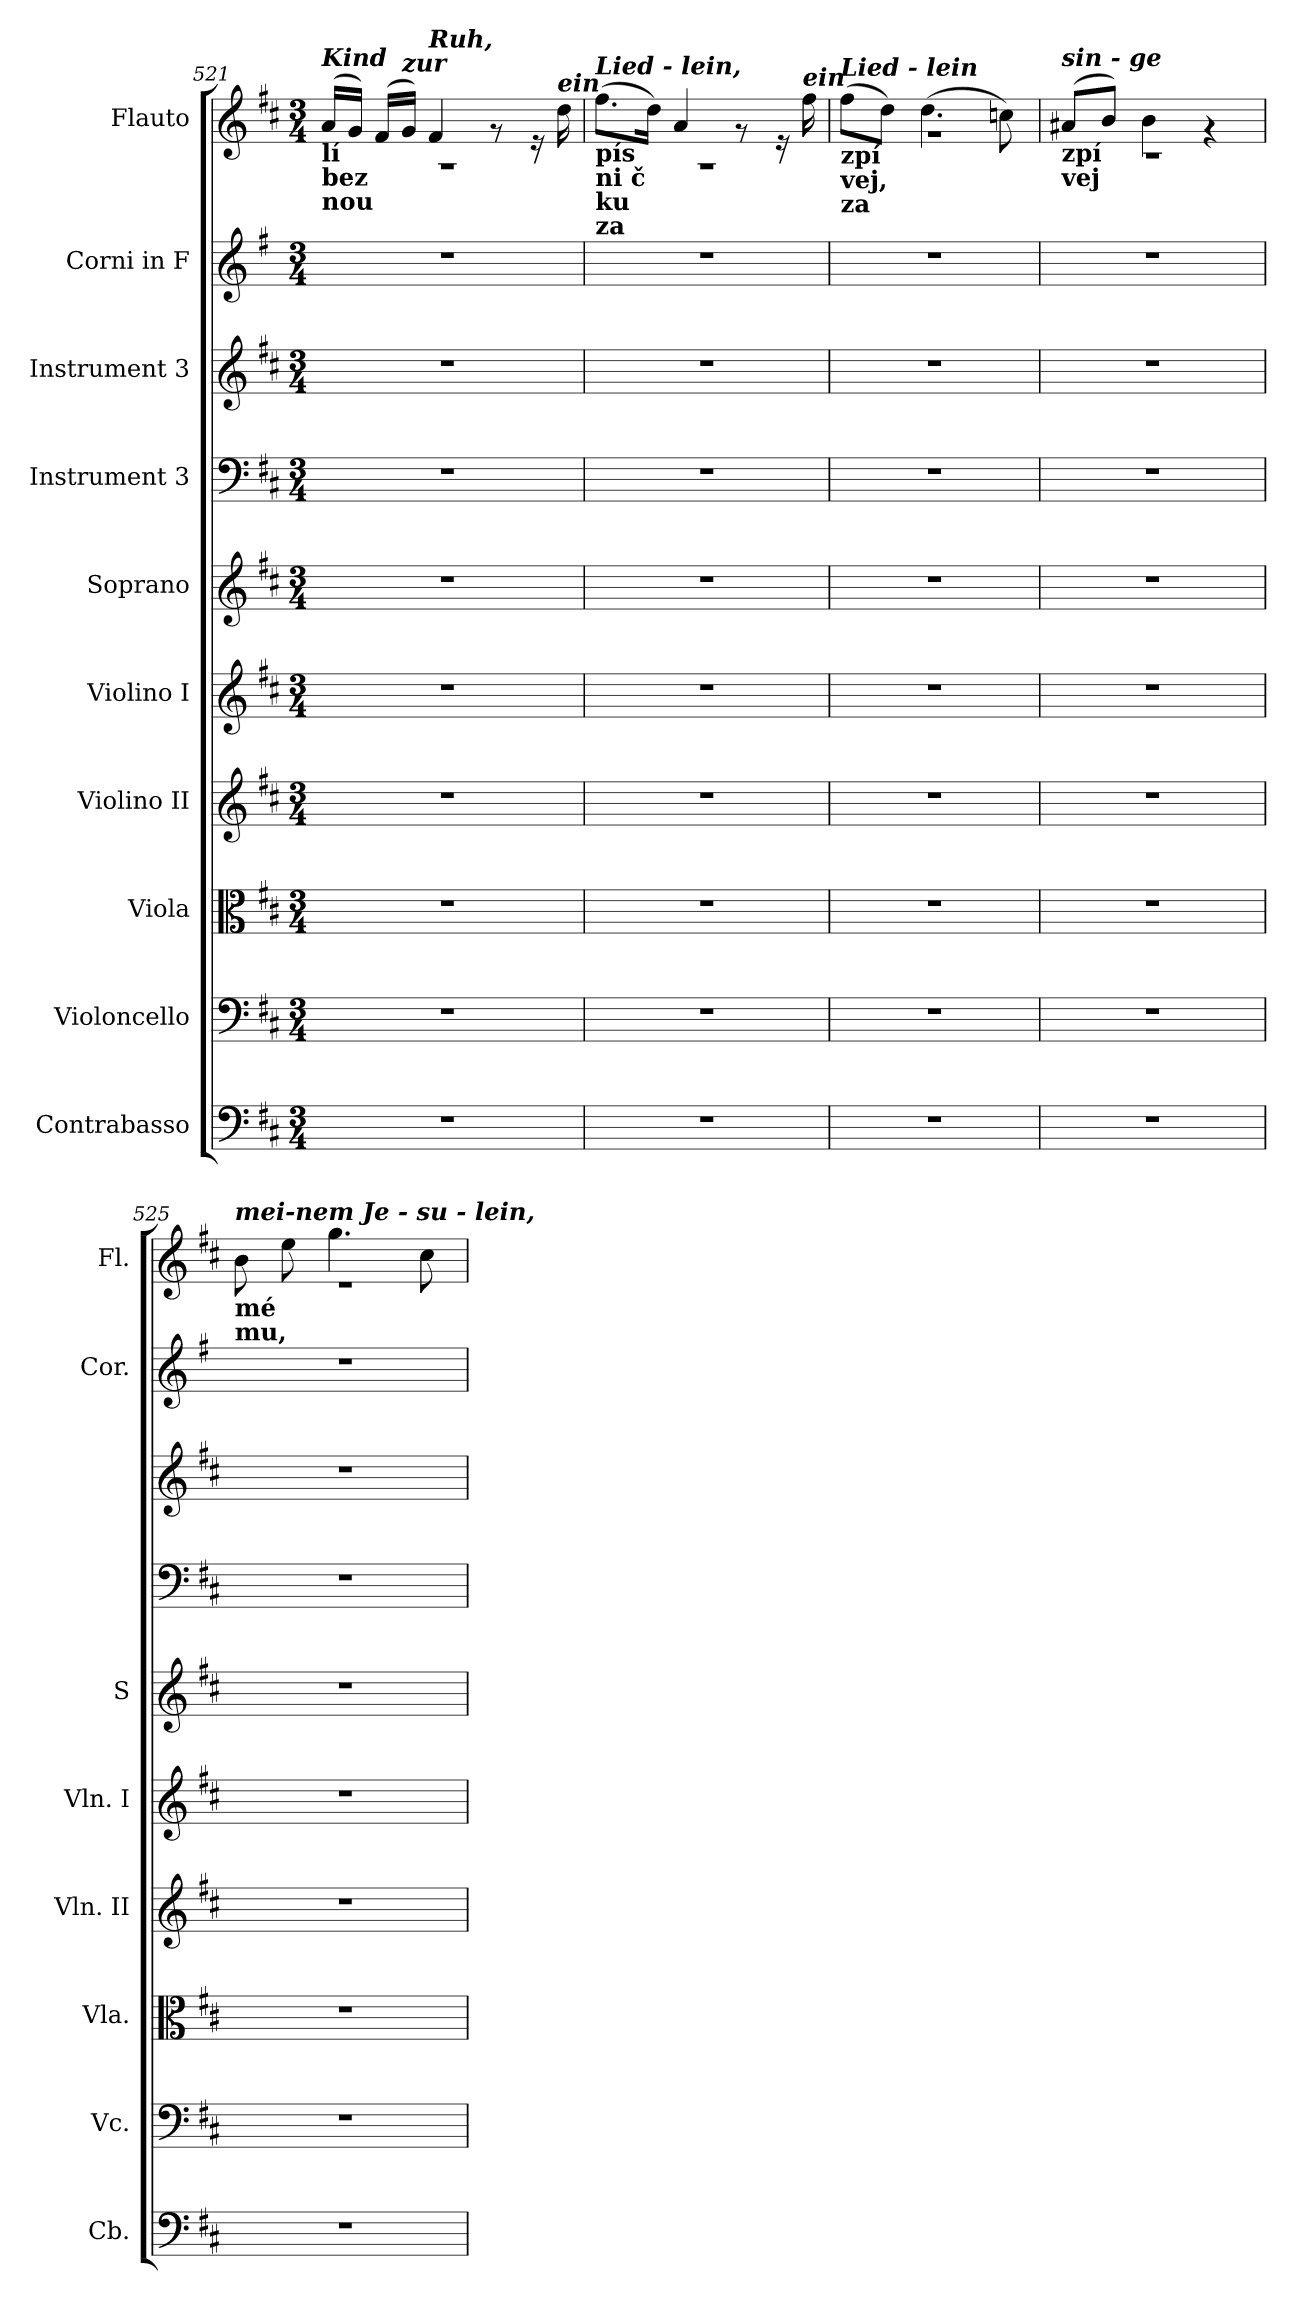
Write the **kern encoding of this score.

**kern	**kern	**kern	**kern	**kern	**kern	**kern	**kern	**kern	**kern
*part10	*part9	*part8	*part7	*part6	*part5	*part4	*part3	*part2	*part1
*staff10	*staff9	*staff8	*staff7	*staff6	*staff5	*staff4	*staff3	*staff2	*staff1
*I"Contrabasso	*I"Violoncello	*I"Viola	*I"Violino II	*I"Violino I	*I"Soprano	*I"Instrument 3	*I"Instrument 3	*I"Corni in F	*I"Flauto
*I'Cb.	*I'Vc.	*I'Vla.	*I'Vln. II	*I'Vln. I	*I'S	*	*	*I'Cor.	*I'Fl.
!!LO:LB:g=z
*clefF4	*clefF4	*clefC3	*clefG2	*clefG2	*clefG2	*clefF4	*clefG2	*clefG2	*clefG2
*ITrd1c2	*ITrd1c2	*ITrd1c2	*ITrd1c2	*ITrd1c2	*ITrd1c2	*ITrd1c2	*ITrd1c2	*ITrd4c7	*ITrd1c2
*k[]	*k[]	*k[]	*k[]	*k[]	*k[]	*k[]	*k[]	*k[]	*k[]
*C:	*C:	*C:	*C:	*C:	*C:	*C:	*C:	*C:	*C:
*M3/4	*M3/4	*M3/4	*M3/4	*M3/4	*M3/4	*M3/4	*M3/4	*M3/4	*M3/4
=521	=521	=521	=521	=521	=521	=521	=521	=521	=521
*	*	*	*	*	*	*	*	*	*^
!	!	!	!	!	!	!	!	!	!LO:TX:a:Bi:t=Kind	!
!	!	!	!	!	!	!	!	!	!LO:TX:b:B:t=lí	!
!	!	!	!	!	!	!	!	!	!LO:TX:b:B:t=bez	!
!	!	!	!	!	!	!	!	!	!LO:TX:b:B:t=nou	!
2.r	2.r	2.r	2.r	2.r	2.r	2.r	2.r	2.r	(<16g/L	2.r
.	.	.	.	.	.	.	.	.	16f/J)	.
.	.	.	.	.	.	.	.	.	(<16e/L	.
!	!	!	!	!	!	!	!	!	!LO:TX:a:Bi:t=zur	!
.	.	.	.	.	.	.	.	.	16f/J)	.
!	!	!	!	!	!	!	!	!	!LO:TX:a:Bi:t=Ruh,	!
.	.	.	.	.	.	.	.	.	4e/	.
.	.	.	.	.	.	.	.	.	8rf	.
.	.	.	.	.	.	.	.	.	16re	.
!	!	!	!	!	!	!	!	!	!LO:TX:a:Bi:t=ein	!
.	.	.	.	.	.	.	.	.	16cc\	.
=522	=522	=522	=522	=522	=522	=522	=522	=522	=522	=522
!	!	!	!	!	!	!	!	!	!LO:TX:a:Bi:t=Lied - lein,	!
!	!	!	!	!	!	!	!	!	!LO:TX:b:B:t=pís	!
!	!	!	!	!	!	!	!	!	!LO:TX:b:B:t=ni č	!
!	!	!	!	!	!	!	!	!	!LO:TX:b:B:t=ku	!
!	!	!	!	!	!	!	!	!	!LO:TX:b:B:t=za	!
2.r	2.r	2.r	2.r	2.r	2.r	2.r	2.r	2.r	(>8.ee\L	2.r
.	.	.	.	.	.	.	.	.	16cc\J)	.
.	.	.	.	.	.	.	.	.	4g/	.
.	.	.	.	.	.	.	.	.	8rf	.
.	.	.	.	.	.	.	.	.	16re	.
!	!	!	!	!	!	!	!	!	!LO:TX:a:Bi:t=ein	!
.	.	.	.	.	.	.	.	.	16ee\	.
=523	=523	=523	=523	=523	=523	=523	=523	=523	=523	=523
!	!	!	!	!	!	!	!	!	!LO:TX:a:Bi:t=Lied - lein	!
!	!	!	!	!	!	!	!	!	!LO:TX:b:B:t=zpí	!
!	!	!	!	!	!	!	!	!	!LO:TX:b:B:t=vej,	!
!	!	!	!	!	!	!	!	!	!LO:TX:b:B:t=za	!
2.r	2.r	2.r	2.r	2.r	2.r	2.r	2.r	2.r	(>8ee\L	2.r
.	.	.	.	.	.	.	.	.	8cc\J)	.
.	.	.	.	.	.	.	.	.	(>4.cc\	.
.	.	.	.	.	.	.	.	.	8b-X\)	.
=524	=524	=524	=524	=524	=524	=524	=524	=524	=524	=524
!	!	!	!	!	!	!	!	!	!LO:TX:a:Bi:t=sin - ge	!
!	!	!	!	!	!	!	!	!	!LO:TX:b:B:t=zpí	!
!	!	!	!	!	!	!	!	!	!LO:TX:b:B:t=vej	!
2.r	2.r	2.r	2.r	2.r	2.r	2.r	2.r	2.r	(<8g#X/L	2.r
.	.	.	.	.	.	.	.	.	8a/J)	.
.	.	.	.	.	.	.	.	.	4a\	.
.	.	.	.	.	.	.	.	.	4rf	.
!!LO:PB:g=z	!!
=525	=525	=525	=525	=525	=525	=525	=525	=525	=525	=525
!	!	!	!	!	!	!	!	!	!LO:TX:a:Bi:t=mei-nem Je - su - lein,	!
!	!	!	!	!	!	!	!	!	!LO:TX:b:B:t=mé	!
!	!	!	!	!	!	!	!	!	!LO:TX:b:B:t=mu,	!
2.r	2.r	2.r	2.r	2.r	2.r	2.r	2.r	2.r	8a\	2.r
.	.	.	.	.	.	.	.	.	8dd\	.
.	.	.	.	.	.	.	.	.	4.ff\	.
.	.	.	.	.	.	.	.	.	8b\	.
*	*	*	*	*	*	*	*	*	*v	*v
=	=	=	=	=	=	=	=	=	=
*-	*-	*-	*-	*-	*-	*-	*-	*-	*-
